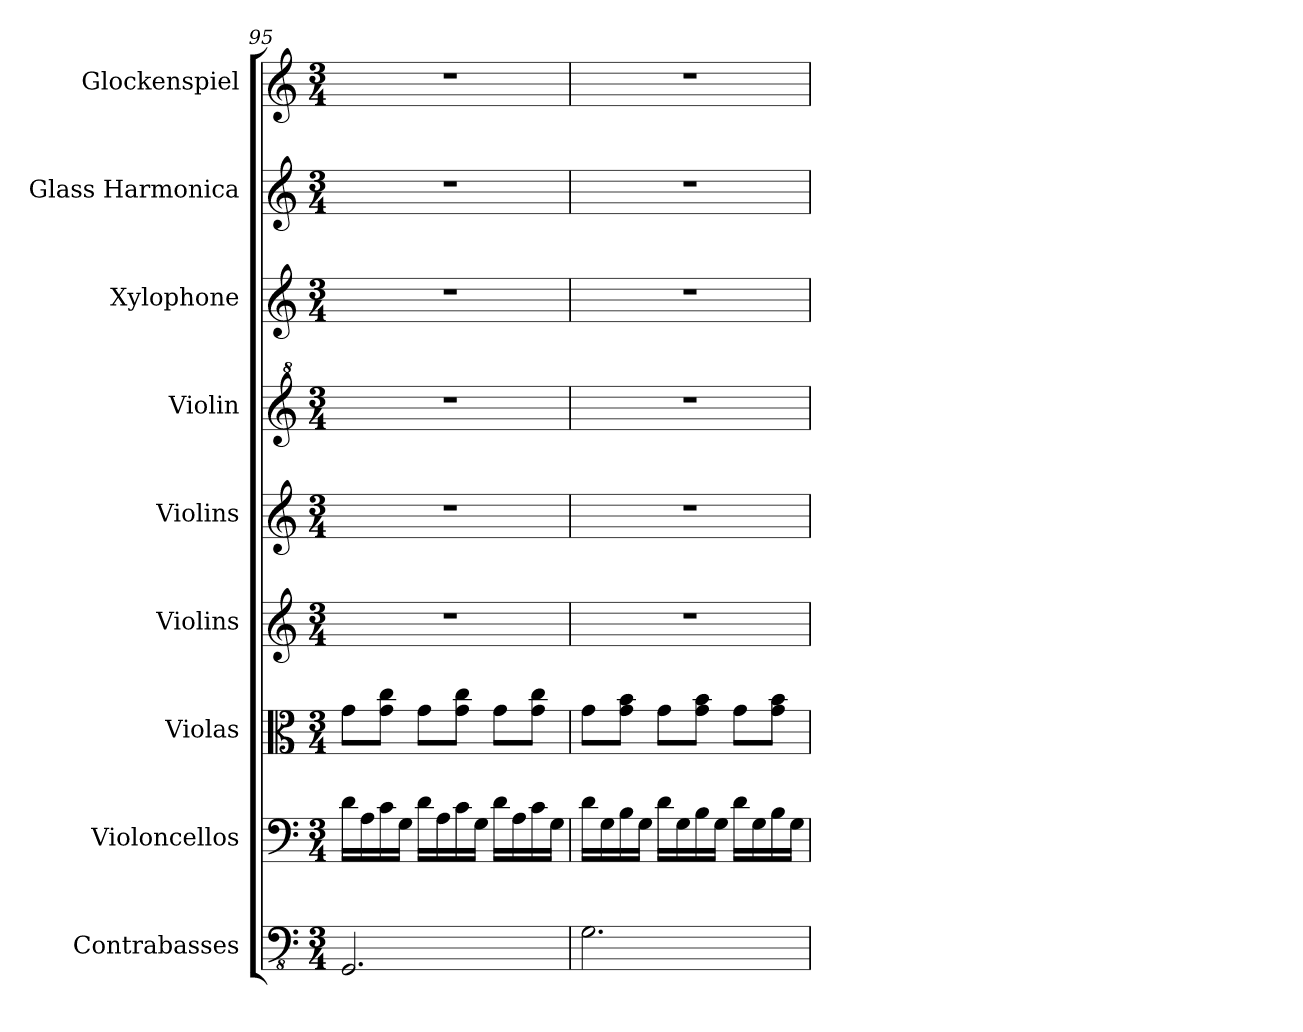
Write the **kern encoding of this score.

**kern	**kern	**kern	**kern	**kern	**kern	**kern	**kern	**kern
*part9	*part8	*part7	*part6	*part5	*part4	*part3	*part2	*part1
*staff9	*staff8	*staff7	*staff6	*staff5	*staff4	*staff3	*staff2	*staff1
*I"Contrabasses	*I"Violoncellos	*I"Violas	*I"Violins	*I"Violins	*I"Violin	*I"Xylophone	*I"Glass Harmonica	*I"Glockenspiel
*I'Cbs.	*I'Vcs.	*I'Vlas.	*I'Vlns.	*I'Vlns.	*I'Vln.	*I'Xyl.	*I'Gla. Har.	*I'Glk.
*clefFv4	*clefF4	*clefC3	*clefG2	*clefG2	*clefG^2	*clefG2	*clefG2	*clefG2
*	*	*	*	*	*	*ITrd-7c-12	*	*ITrd-14c-24
*k[]	*k[]	*k[]	*k[]	*k[]	*k[]	*k[]	*k[]	*k[]
*M3/4	*M3/4	*M3/4	*M3/4	*M3/4	*M3/4	*M3/4	*M3/4	*M3/4
=95	=95	=95	=95	=95	=95	=95	=95	=95
2.GGG/	16d\LL	8g\L	2.r	2.r	2.r	2.r	2.r	2.r
.	16A\	.	.	.	.	.	.	.
.	16c\	8g\ 8cc\J	.	.	.	.	.	.
.	16G\JJ	.	.	.	.	.	.	.
.	16d\LL	8g\L	.	.	.	.	.	.
.	16A\	.	.	.	.	.	.	.
.	16c\	8g\ 8cc\J	.	.	.	.	.	.
.	16G\JJ	.	.	.	.	.	.	.
.	16d\LL	8g\L	.	.	.	.	.	.
.	16A\	.	.	.	.	.	.	.
.	16c\	8g\ 8cc\J	.	.	.	.	.	.
.	16G\JJ	.	.	.	.	.	.	.
!!LO:PB:g=z
=96	=96	=96	=96	=96	=96	=96	=96	=96
2.GG\	16d\LL	8g\L	2.r	2.r	2.r	2.r	2.r	2.r
.	16G\	.	.	.	.	.	.	.
.	16B\	8g\ 8b\J	.	.	.	.	.	.
.	16G\JJ	.	.	.	.	.	.	.
.	16d\LL	8g\L	.	.	.	.	.	.
.	16G\	.	.	.	.	.	.	.
.	16B\	8g\ 8b\J	.	.	.	.	.	.
.	16G\JJ	.	.	.	.	.	.	.
.	16d\LL	8g\L	.	.	.	.	.	.
.	16G\	.	.	.	.	.	.	.
.	16B\	8g\ 8b\J	.	.	.	.	.	.
.	16G\JJ	.	.	.	.	.	.	.
=	=	=	=	=	=	=	=	=
*-	*-	*-	*-	*-	*-	*-	*-	*-
